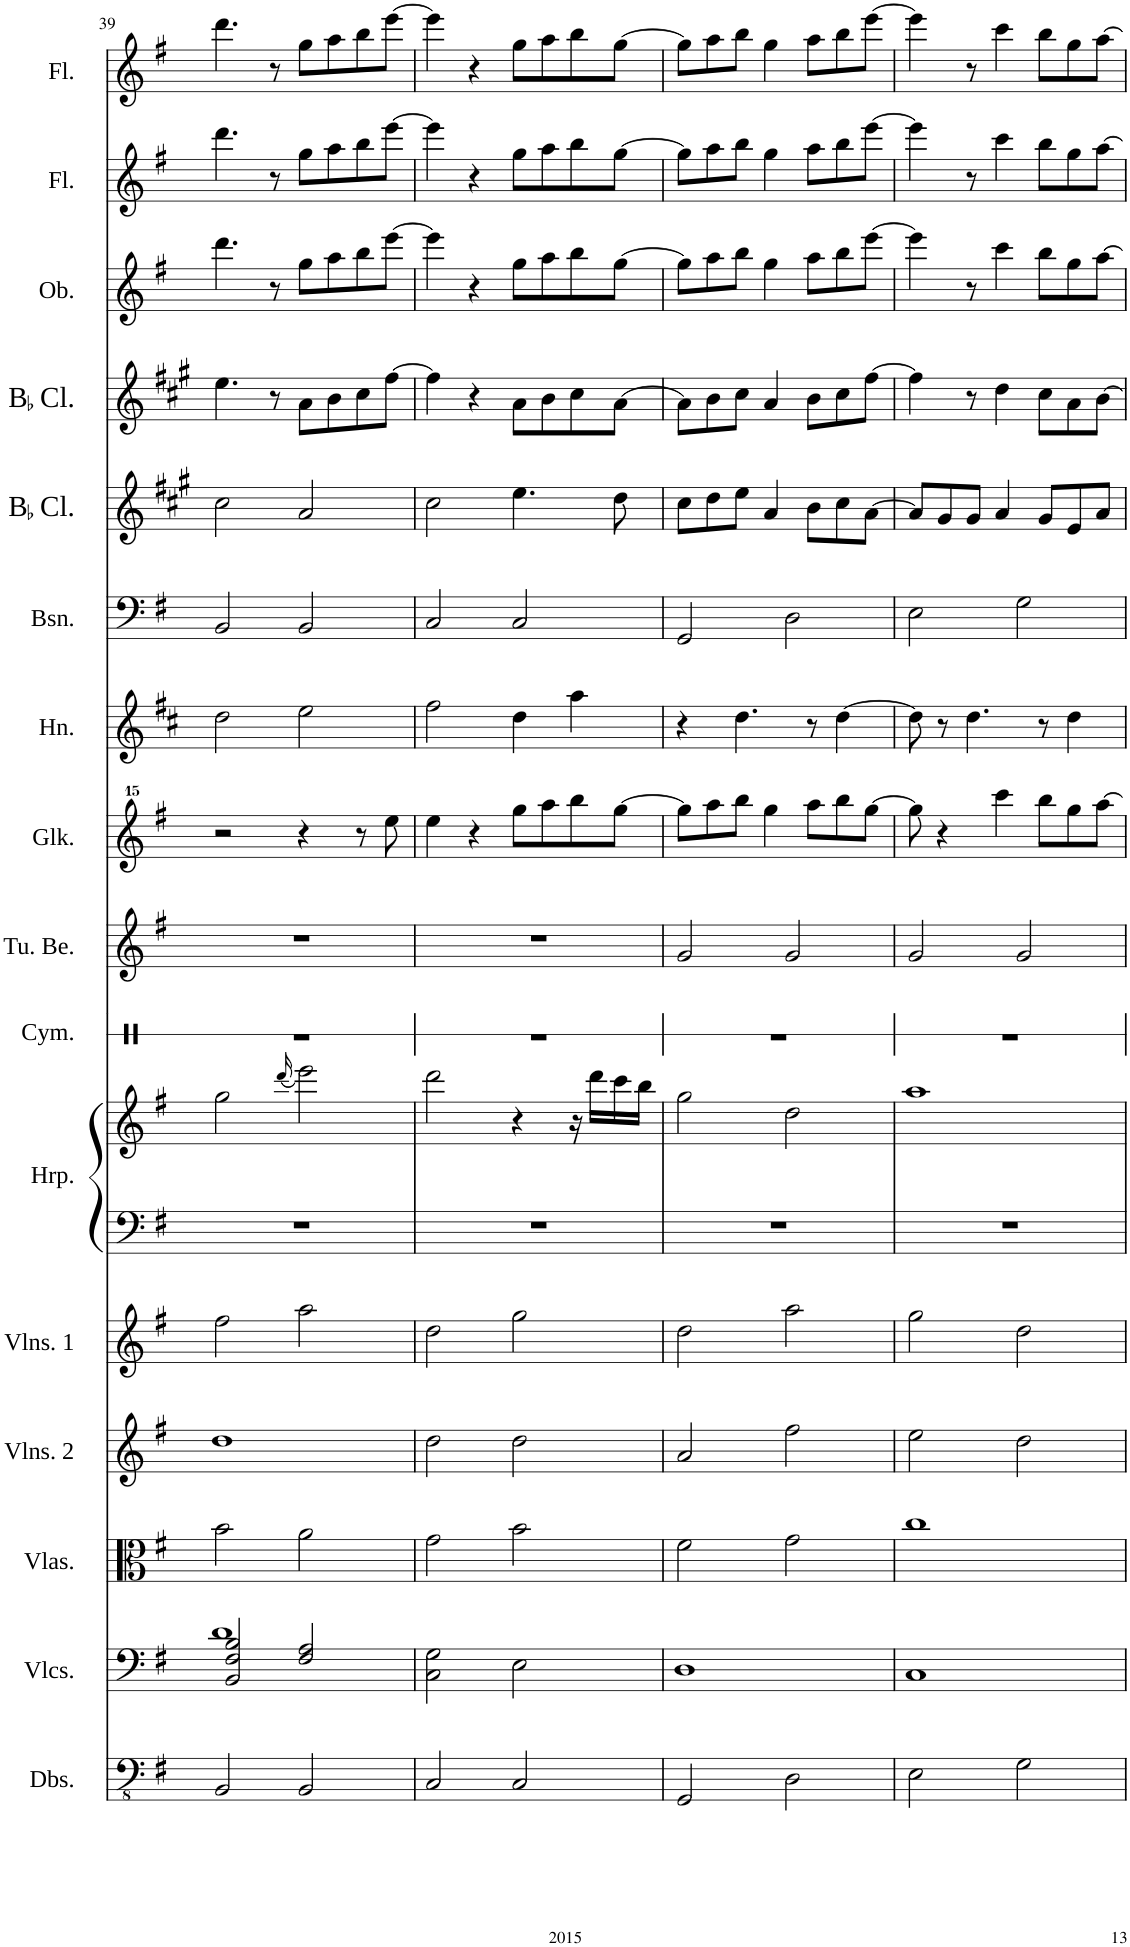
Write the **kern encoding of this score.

**kern	**kern	**kern	**kern	**kern	**kern	**kern	**kern	**kern	**kern	**kern	**kern	**kern	**kern	**kern	**kern	**kern
*part16	*part15	*part14	*part13	*part12	*part11	*part11	*part10	*part9	*part8	*part7	*part6	*part5	*part4	*part3	*part2	*part1
*staff17	*staff16	*staff15	*staff14	*staff13	*staff12	*staff11	*staff10	*staff9	*staff8	*staff7	*staff6	*staff5	*staff4	*staff3	*staff2	*staff1
*I"Double Basses	*I"Violoncellos	*I"Violas	*I"Violins 2	*I"Violins 1	*I"Harp	*	*I"Cymbal	*I"Tubular Bells	*I"Glockenspiel	*I"Horn	*I"Bassoon	*I"BaccidentalFlat Clarinet	*I"BaccidentalFlat Clarinet	*I"Oboe	*I"Flute	*I"Flute
*I'Dbs.	*I'Vlcs.	*I'Vlas.	*I'Vlns. 2	*I'Vlns. 1	*I'Hrp.	*	*I'Cym.	*I'Tu. Be.	*I'Glk.	*I'Hn.	*I'Bsn.	*I'BaccidentalFlat Cl.	*I'BaccidentalFlat Cl.	*I'Ob.	*I'Fl.	*I'Fl.
!!LO:PB:g=z
*clefFv4	*clefF4	*clefC3	*clefG2	*clefG2	*clefF4	*clefG2	*clefX	*clefG2	*clefG^^2	*clefG2	*clefF4	*clefG2	*clefG2	*clefG2	*clefG2	*clefG2
*	*	*	*	*	*	*	*	*	*	*Trd4c7	*	*Trd1c2	*Trd1c2	*	*	*
*k[f#]	*k[f#]	*k[f#]	*k[f#]	*k[f#]	*k[f#]	*k[f#]	*k[]	*k[f#]	*k[f#]	*k[f#c#]	*k[f#]	*k[f#c#g#]	*k[f#c#g#]	*k[f#]	*k[f#]	*k[f#]
*M4/4	*M4/4	*M4/4	*M4/4	*M4/4	*M4/4	*M4/4	*M4/4	*M4/4	*M4/4	*M4/4	*M4/4	*M4/4	*M4/4	*M4/4	*M4/4	*M4/4
=39	=39	=39	=39	=39	=39	=39	=39	=39	=39	=39	=39	=39	=39	=39	=39	=39
*	*^	*	*	*	*	*	*	*	*	*	*	*	*	*	*	*
2BBB/	2BB/ 2F#/ 2B/	1d	2b\	1dd	2ff#\	1r	2gg\	1r	1r	2r	2dd\	2BB/	2cc#\	4.ee\	4.ddd\	4.ddd\	4.ddd\
.	.	.	.	.	.	.	.	.	.	.	.	.	.	8r	8r	8r	8r
.	.	.	.	.	.	.	(16qddd/	.	.	.	.	.	.	.	.	.	.
2BBB/	2F#/ 2A/	.	2a\	.	2aa\	.	2eee\)	.	.	4r	2ee\	2BB/	2a/	8a\L	8gg\L	8gg\L	8gg\L
.	.	.	.	.	.	.	.	.	.	.	.	.	.	8b\	8aa\	8aa\	8aa\
.	.	.	.	.	.	.	.	.	.	8r	.	.	.	8cc#\	8bb\	8bb\	8bb\
.	.	.	.	.	.	.	.	.	.	8eeee\	.	.	.	[8ff#\J	[8eee\J	[8eee\J	[8eee\J
*	*v	*v	*	*	*	*	*	*	*	*	*	*	*	*	*	*	*
=40	=40	=40	=40	=40	=40	=40	=40	=40	=40	=40	=40	=40	=40	=40	=40	=40
2CC/	2C\ 2G\	2g\	2dd\	2dd\	1r	2ddd\	1r	1r	4eeee\	2ff#\	2C/	2cc#\	4ff#\]	4eee\]	4eee\]	4eee\]
.	.	.	.	.	.	.	.	.	4r	.	.	.	4r	4r	4r	4r
2CC/	2E\	2b\	2dd\	2gg\	.	4r	.	.	8gggg\L	4dd\	2C/	4.ee\	8a\L	8gg\L	8gg\L	8gg\L
.	.	.	.	.	.	.	.	.	8aaaa\	.	.	.	8b\	8aa\	8aa\	8aa\
.	.	.	.	.	.	16r	.	.	8bbbb\	4aa\	.	.	8cc#\	8bb\	8bb\	8bb\
.	.	.	.	.	.	16ddd\LL	.	.	.	.	.	.	.	.	.	.
.	.	.	.	.	.	16ccc\	.	.	[8gggg\J	.	.	8dd\	[8a\J	[8gg\J	[8gg\J	[8gg\J
.	.	.	.	.	.	16bb\JJ	.	.	.	.	.	.	.	.	.	.
=41	=41	=41	=41	=41	=41	=41	=41	=41	=41	=41	=41	=41	=41	=41	=41	=41
2GGG/	1D	2f#\	2a/	2dd\	1r	2gg\	1r	2g/	8gggg\L]	4r	2GG/	8cc#\L	8a\L]	8gg\L]	8gg\L]	8gg\L]
.	.	.	.	.	.	.	.	.	8aaaa\	.	.	8dd\	8b\	8aa\	8aa\	8aa\
.	.	.	.	.	.	.	.	.	8bbbb\J	4.dd\	.	8ee\J	8cc#\J	8bb\J	8bb\J	8bb\J
.	.	.	.	.	.	.	.	.	4gggg\	.	.	4a/	4a/	4gg\	4gg\	4gg\
2DD\	.	2g\	2ff#\	2aa\	.	2dd\	.	2g/	.	.	2D\	.	.	.	.	.
.	.	.	.	.	.	.	.	.	8aaaa\L	8r	.	8b\L	8b\L	8aa\L	8aa\L	8aa\L
.	.	.	.	.	.	.	.	.	8bbbb\	[4dd\	.	8cc#\	8cc#\	8bb\	8bb\	8bb\
.	.	.	.	.	.	.	.	.	[8gggg\J	.	.	[8a\J	[8ff#\J	[8eee\J	[8eee\J	[8eee\J
=42	=42	=42	=42	=42	=42	=42	=42	=42	=42	=42	=42	=42	=42	=42	=42	=42
2EE\	1C	1cc	2ee\	2gg\	1r	1aa	1r	2g/	8gggg\]	8dd\]	2E\	8a/L]	4ff#\]	4eee\]	4eee\]	4eee\]
.	.	.	.	.	.	.	.	.	4r	8r	.	8g#/	.	.	.	.
.	.	.	.	.	.	.	.	.	.	4.dd\	.	8g#/J	8r	8r	8r	8r
.	.	.	.	.	.	.	.	.	4ccccc\	.	.	4a/	4dd\	4ccc\	4ccc\	4ccc\
2GG\	.	.	2dd\	2dd\	.	.	.	2g/	.	.	2G\	.	.	.	.	.
.	.	.	.	.	.	.	.	.	8bbbb\L	8r	.	8g#/L	8cc#\L	8bb\L	8bb\L	8bb\L
.	.	.	.	.	.	.	.	.	8gggg\	4dd\	.	8e/	8a\	8gg\	8gg\	8gg\
.	.	.	.	.	.	.	.	.	[8aaaa\J	.	.	8a/J	[8b\J	[8aa\J	[8aa\J	[8aa\J
=	=	=	=	=	=	=	=	=	=	=	=	=	=	=	=	=
*-	*-	*-	*-	*-	*-	*-	*-	*-	*-	*-	*-	*-	*-	*-	*-	*-
